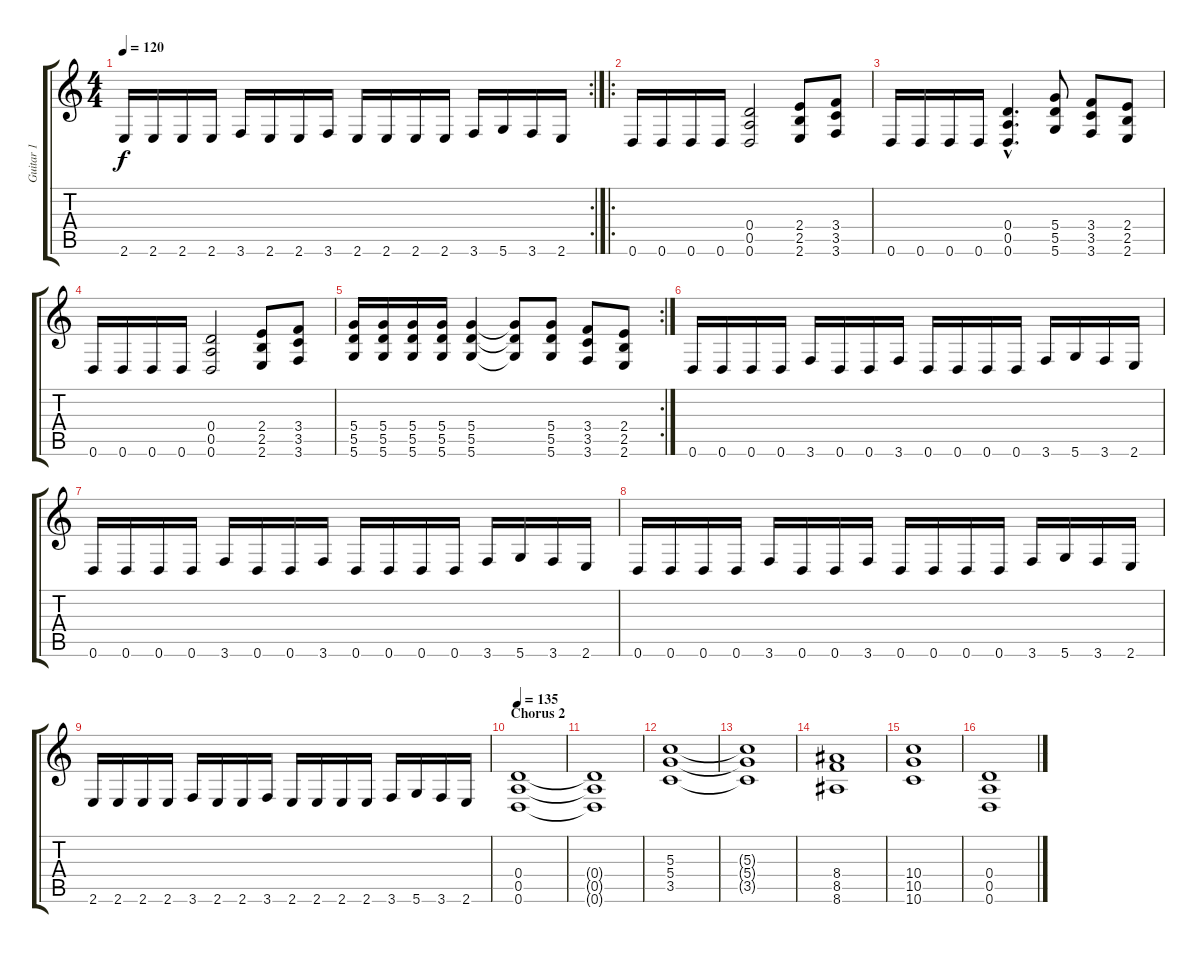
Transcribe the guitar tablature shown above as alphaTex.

\track ("Guitar 1" "Guitar 1") {instrument distortionguitar}
\staff {score tabs}
\tuning (E4 B3 G3 D3 A2 D2) {hide}
\rc 2
\ts (4 4)
\tempo 120
\clef g2
\ks c
2.6.16{dy f} 2.6.16 2.6.16 2.6.16 3.6.16 2.6.16 2.6.16 3.6.16 2.6.16 2.6.16 2.6.16 2.6.16 3.6.16 5.6.16 3.6.16 2.6.16 |
\ro
0.6.16 0.6.16 0.6.16 0.6.16 (0.4 0.5 0.6).2 (2.4 2.5 2.6).8 (3.4 3.5 3.6).8 |
0.6.16 0.6.16 0.6.16 0.6.16 (0.4{hac} 0.5{hac} 0.6{hac}).4{d} (5.4 5.5 5.6).8 (3.4 3.5 3.6).8 (2.4 2.5 2.6).8 |
0.6.16 0.6.16 0.6.16 0.6.16 (0.4 0.5 0.6).2 (2.4 2.5 2.6).8 (3.4 3.5 3.6).8 |
\rc 2
(5.4 5.5 5.6).16 (5.4 5.5 5.6).16 (5.4 5.5 5.6).16 (5.4 5.5 5.6).16 (5.4 5.5 5.6).4 (5.4{t} 5.5{t} 5.6{t}).8 (5.4 5.5 5.6).8 (3.4 3.5 3.6).8 (2.4 2.5 2.6).8 |
0.6.16 0.6.16 0.6.16 0.6.16 3.6.16 0.6.16 0.6.16 3.6.16 0.6.16 0.6.16 0.6.16 0.6.16 3.6.16 5.6.16 3.6.16 2.6.16 |
0.6.16 0.6.16 0.6.16 0.6.16 3.6.16 0.6.16 0.6.16 3.6.16 0.6.16 0.6.16 0.6.16 0.6.16 3.6.16 5.6.16 3.6.16 2.6.16 |
0.6.16 0.6.16 0.6.16 0.6.16 3.6.16 0.6.16 0.6.16 3.6.16 0.6.16 0.6.16 0.6.16 0.6.16 3.6.16 5.6.16 3.6.16 2.6.16 |
2.6.16 2.6.16 2.6.16 2.6.16 3.6.16 2.6.16 2.6.16 3.6.16 2.6.16 2.6.16 2.6.16 2.6.16 3.6.16 5.6.16 3.6.16 2.6.16 |
\section ("" "Chorus 2")
\tempo 135
(0.4 0.5 0.6).1 |
(0.4{t} 0.5{t} 0.6{t}).1 |
(5.3 5.4 3.5).1 |
(5.3{t} 5.4{t} 3.5{t}).1 |
(8.4 8.5 8.6).1 |
(10.4 10.5 10.6).1 |
(0.4 0.5 0.6).1
